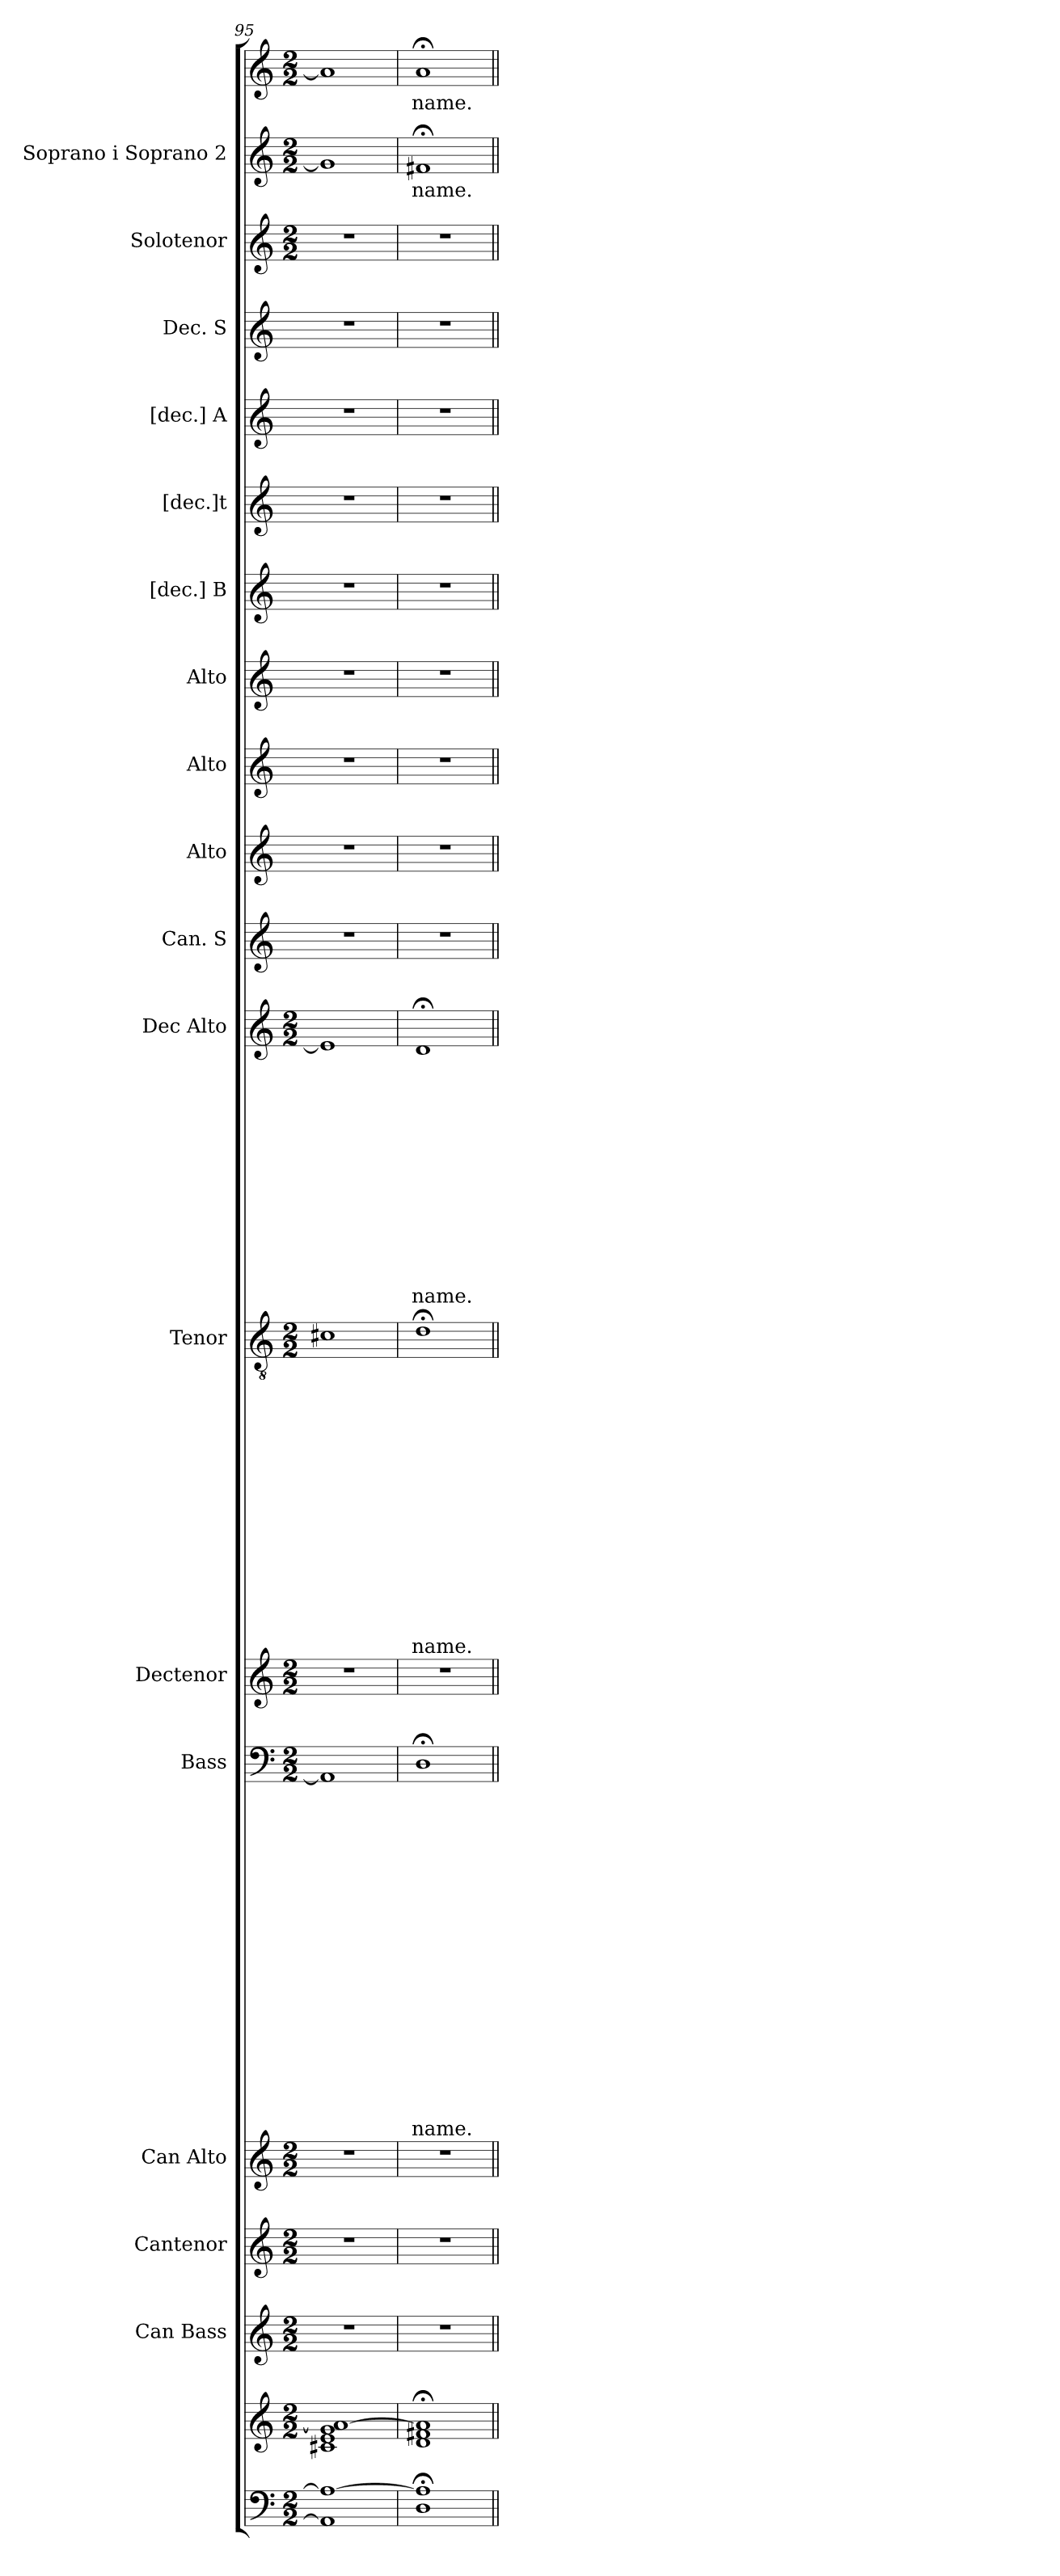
**kern	**kern	**kern	**kern	**kern	**kern	**text	**text	**text	**text	**text	**text	**text	**text	**text	**text	**text	**text	**text	**text	**text	**text	**text	**text	**kern	**kern	**text	**text	**text	**text	**text	**text	**text	**text	**text	**text	**text	**text	**text	**text	**text	**kern	**text	**text	**text	**text	**text	**text	**text	**text	**text	**text	**text	**text	**text	**kern	**kern	**kern	**kern	**kern	**kern	**kern	**kern	**kern	**kern	**text	**kern	**text
*part19	*part18	*part17	*part16	*part15	*part14	*part14	*part14	*part14	*part14	*part14	*part14	*part14	*part14	*part14	*part14	*part14	*part14	*part14	*part14	*part14	*part14	*part14	*part14	*part13	*part12	*part12	*part12	*part12	*part12	*part12	*part12	*part12	*part12	*part12	*part12	*part12	*part12	*part12	*part12	*part12	*part11	*part11	*part11	*part11	*part11	*part11	*part11	*part11	*part11	*part11	*part11	*part11	*part11	*part11	*part10	*part9	*part8	*part7	*part6	*part5	*part4	*part3	*part2	*part1	*part1	*part1	*part1
*staff20	*staff19	*staff18	*staff17	*staff16	*staff15	*staff15	*staff15	*staff15	*staff15	*staff15	*staff15	*staff15	*staff15	*staff15	*staff15	*staff15	*staff15	*staff15	*staff15	*staff15	*staff15	*staff15	*staff15	*staff14	*staff13	*staff13	*staff13	*staff13	*staff13	*staff13	*staff13	*staff13	*staff13	*staff13	*staff13	*staff13	*staff13	*staff13	*staff13	*staff13	*staff12	*staff12	*staff12	*staff12	*staff12	*staff12	*staff12	*staff12	*staff12	*staff12	*staff12	*staff12	*staff12	*staff12	*staff11	*staff10	*staff9	*staff8	*staff7	*staff6	*staff5	*staff4	*staff3	*staff2	*staff2	*staff1	*staff1
*	*	*I"Can Bass	*I"Cantenor	*I"Can Alto	*I"Bass	*	*	*	*	*	*	*	*	*	*	*	*	*	*	*	*	*	*	*I"Dectenor	*I"Tenor	*	*	*	*	*	*	*	*	*	*	*	*	*	*	*	*I"Dec Alto	*	*	*	*	*	*	*	*	*	*	*	*	*	*I"Can. S	*I"Alto	*I"Alto	*I"Alto	*I"[dec.] B	*I"[dec.]t	*I"[dec.] A	*I"Dec. S	*I"Solotenor	*I"Soprano i Soprano 2	*	*	*
*	*	*	*	*I'Can Alto	*I'Bass	*	*	*	*	*	*	*	*	*	*	*	*	*	*	*	*	*	*	*I'Dectenor	*	*	*	*	*	*	*	*	*	*	*	*	*	*	*	*	*I'Dec Alto	*	*	*	*	*	*	*	*	*	*	*	*	*	*	*	*	*	*	*	*	*	*	*I'Si	*	*	*
*clefF4	*clefG2	*clefG2	*clefG2	*clefG2	*clefF4	*	*	*	*	*	*	*	*	*	*	*	*	*	*	*	*	*	*	*clefG2	*clefGv2	*	*	*	*	*	*	*	*	*	*	*	*	*	*	*	*clefG2	*	*	*	*	*	*	*	*	*	*	*	*	*	*clefG2	*clefG2	*clefG2	*clefG2	*clefG2	*clefG2	*clefG2	*clefG2	*clefG2	*clefG2	*	*clefG2	*
*k[]	*k[]	*k[]	*k[]	*k[]	*k[]	*	*	*	*	*	*	*	*	*	*	*	*	*	*	*	*	*	*	*k[]	*k[]	*	*	*	*	*	*	*	*	*	*	*	*	*	*	*	*k[]	*	*	*	*	*	*	*	*	*	*	*	*	*	*k[]	*k[]	*k[]	*k[]	*k[]	*k[]	*k[]	*k[]	*k[]	*k[]	*	*k[]	*
*C:	*C:	*C:	*C:	*C:	*C:	*	*	*	*	*	*	*	*	*	*	*	*	*	*	*	*	*	*	*C:	*C:	*	*	*	*	*	*	*	*	*	*	*	*	*	*	*	*C:	*	*	*	*	*	*	*	*	*	*	*	*	*	*C:	*C:	*C:	*C:	*C:	*C:	*C:	*C:	*C:	*C:	*	*C:	*
*M2/2	*M2/2	*M2/2	*M2/2	*M2/2	*M2/2	*	*	*	*	*	*	*	*	*	*	*	*	*	*	*	*	*	*	*M2/2	*M2/2	*	*	*	*	*	*	*	*	*	*	*	*	*	*	*	*M2/2	*	*	*	*	*	*	*	*	*	*	*	*	*	*	*	*	*	*	*	*	*	*M2/2	*M2/2	*	*M2/2	*
=95	=95	=95	=95	=95	=95	=95	=95	=95	=95	=95	=95	=95	=95	=95	=95	=95	=95	=95	=95	=95	=95	=95	=95	=95	=95	=95	=95	=95	=95	=95	=95	=95	=95	=95	=95	=95	=95	=95	=95	=95	=95	=95	=95	=95	=95	=95	=95	=95	=95	=95	=95	=95	=95	=95	=95	=95	=95	=95	=95	=95	=95	=95	=95	=95	=95	=95	=95
1AA] 1A_	1c#X 1e 1g 1a_	1r	1r	1r	1AA]	.	.	.	.	.	.	.	.	.	.	.	.	.	.	.	.	.	.	1r	1c#X	.	.	.	.	.	.	.	.	.	.	.	.	.	.	.	1e]	.	.	.	.	.	.	.	.	.	.	.	.	.	1r	1r	1r	1r	1r	1r	1r	1r	1r	1g]	.	1a]	.
=96	=96	=96	=96	=96	=96	=96	=96	=96	=96	=96	=96	=96	=96	=96	=96	=96	=96	=96	=96	=96	=96	=96	=96	=96	=96	=96	=96	=96	=96	=96	=96	=96	=96	=96	=96	=96	=96	=96	=96	=96	=96	=96	=96	=96	=96	=96	=96	=96	=96	=96	=96	=96	=96	=96	=96	=96	=96	=96	=96	=96	=96	=96	=96	=96	=96	=96	=96
!	!	!	!	!	!	!	!	!	!	!	!	!	!	!	!	!	!	!	!	!	!	!	!LO:LY:b	!	!	!	!	!	!	!	!	!	!	!	!	!	!	!	!	!LO:LY:b	!	!	!	!	!	!	!	!	!	!	!	!	!	!LO:LY:b	!	!	!	!	!	!	!	!	!	!	!LO:LY:b	!	!LO:LY:b
1D;< 1A];<	1d; 1f#X; 1a];	1r	1r	1r	1D;<	.	.	.	.	.	.	.	.	.	.	.	.	.	.	.	.	.	name.	1r	1d;<	.	.	.	.	.	.	.	.	.	.	.	.	.	.	name.	1d;	.	.	.	.	.	.	.	.	.	.	.	.	name.	1r	1r	1r	1r	1r	1r	1r	1r	1r	1f#X;	name.	1a;	name.
=||	=||	=||	=||	=||	=||	=||	=||	=||	=||	=||	=||	=||	=||	=||	=||	=||	=||	=||	=||	=||	=||	=||	=||	=||	=||	=||	=||	=||	=||	=||	=||	=||	=||	=||	=||	=||	=||	=||	=||	=||	=||	=||	=||	=||	=||	=||	=||	=||	=||	=||	=||	=||	=||	=||	=||	=||	=||	=||	=||	=||	=||	=||	=||	=||	=||	=||	=||
*-	*-	*-	*-	*-	*-	*-	*-	*-	*-	*-	*-	*-	*-	*-	*-	*-	*-	*-	*-	*-	*-	*-	*-	*-	*-	*-	*-	*-	*-	*-	*-	*-	*-	*-	*-	*-	*-	*-	*-	*-	*-	*-	*-	*-	*-	*-	*-	*-	*-	*-	*-	*-	*-	*-	*-	*-	*-	*-	*-	*-	*-	*-	*-	*-	*-	*-	*-
